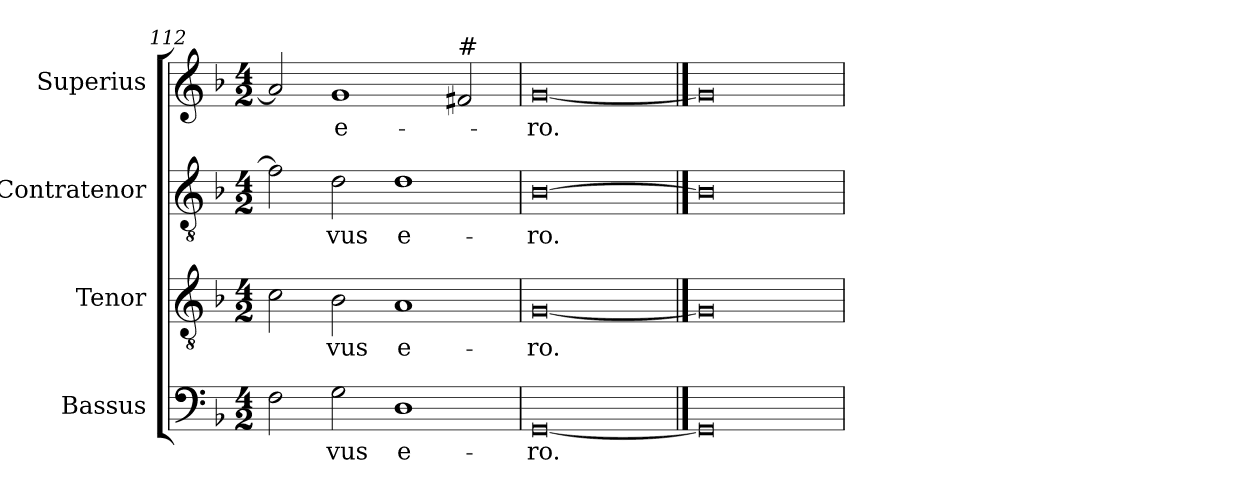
**kern	**text	**kern	**text	**kern	**text	**kern	**text
*part4	*part4	*part3	*part3	*part2	*part2	*part1	*part1
*staff4	*staff4	*staff3	*staff3	*staff2	*staff2	*staff1	*staff1
*I"Bassus	*	*I"Tenor	*	*I"Contratenor	*	*I"Superius	*
*I'B.	*	*I'T.	*	*I'Ct.	*	*I'S.	*
*clefF4	*	*clefGv2	*	*clefGv2	*	*clefG2	*
*	*	*ITrd7c12	*	*ITrd7c12	*	*	*
*k[b-]	*	*k[b-]	*	*k[b-]	*	*k[b-]	*
*F:	*	*F:	*	*F:	*	*F:	*
*M4/2	*	*M4/2	*	*M4/2	*	*M4/2	*
=112	=112	=112	=112	=112	=112	=112	=112
2Fi\	.	2Ci\	.	2Fi\]	.	2ai/]	.
!	!LO:LY:b:color=#000000	!	!	!	!	!	!
!	!	!	!LO:LY:b:color=#000000	!	!	!	!
!	!	!	!	!	!LO:LY:b:color=#000000	!	!
!	!	!	!	!	!	!	!LO:LY:b:color=#000000
2Gi\	-vus	2BB-i\	-vus	2Di\	-vus	1gi	e-
!	!LO:LY:b:color=#000000	!	!	!	!	!	!
!	!	!	!LO:LY:b:color=#000000	!	!	!	!
!	!	!	!	!	!LO:LY:b:color=#000000	!	!
1Di	e-	1AAi	e-	1Di	e-	.	.
!	!	!	!	!	!	!LO:TX:a:t=#	!
.	.	.	.	.	.	2f#i/	.
=113	=113	=113	=113	=113	=113	=113	=113
!	!LO:LY:b:color=#000000	!	!	!	!	!	!
!	!	!	!LO:LY:b:color=#000000	!	!	!	!
!	!	!	!	!	!LO:LY:b:color=#000000	!	!
!	!	!	!	!	!	!	!LO:LY:b:color=#000000
[0GGi	-ro.	[0GGi	-ro.	[0BB-i	-ro.	[0gi	-ro.
==114	==114	==114	==114	==114	==114	==114	==114
0GGi]	.	0GGi]	.	0BB-i]	.	0gi]	.
=	=	=	=	=	=	=	=
*-	*-	*-	*-	*-	*-	*-	*-
